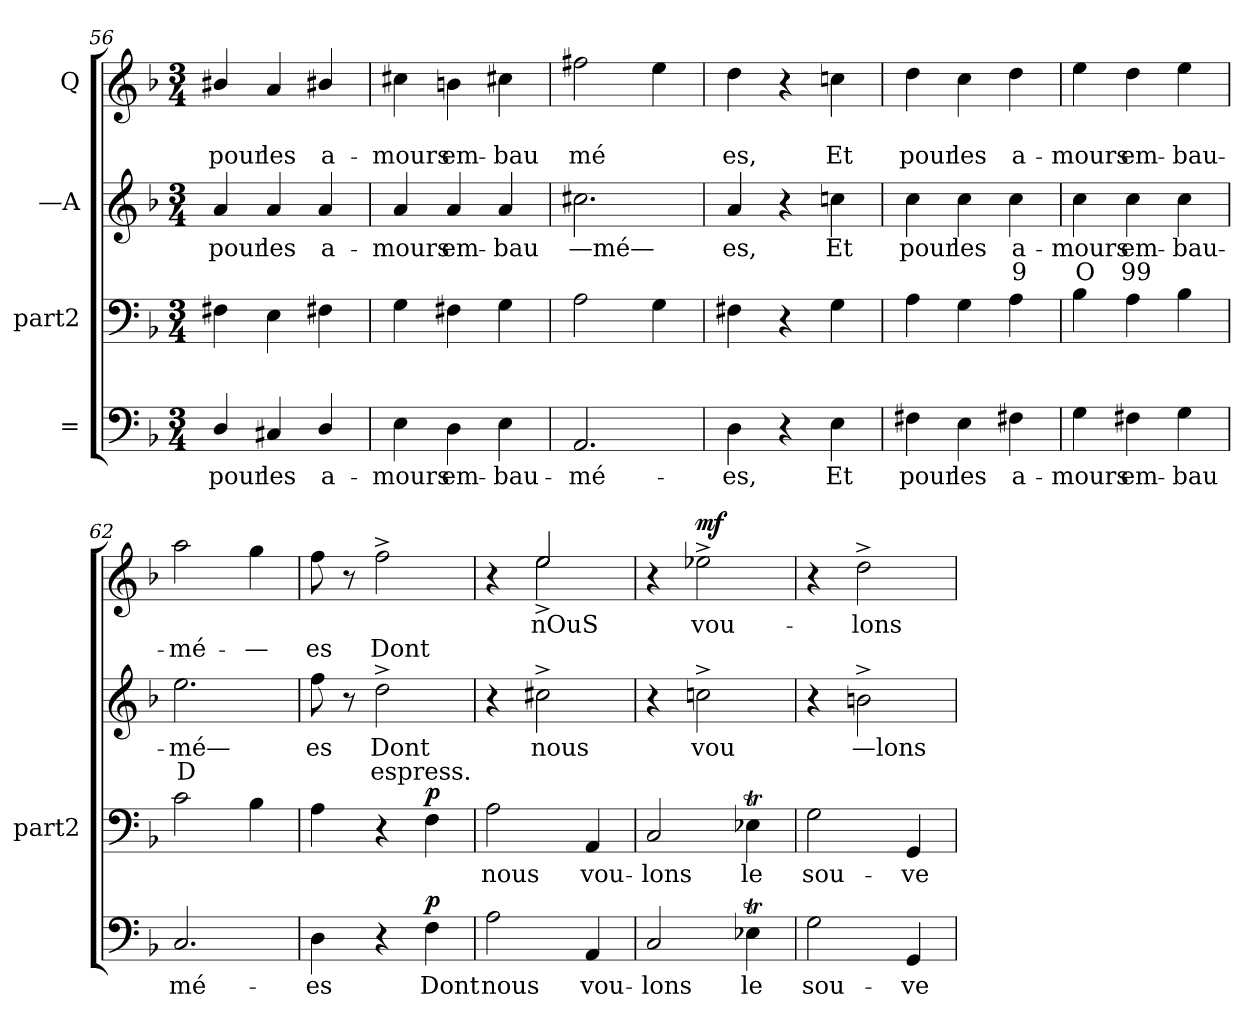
**kern	**text	**dynam	**kern	**text	**dynam	**kern	**text	**text	**kern	**text	**text	**dynam
*part4	*part4	*part4	*part3	*part3	*part3	*part2	*part2	*part2	*part1	*part1	*part1	*part1
*staff4	*staff4	*staff4	*staff3	*staff3	*staff3	*staff2	*staff2	*staff2	*staff1	*staff1	*staff1	*staff1
*I"=	*	*	*I"part2	*	*	*I"—A	*	*	*I"Q	*	*	*
*	*	*	*I'part2	*	*	*	*	*	*	*	*	*
*clefF4	*	*	*clefF4	*	*	*clefG2	*	*	*clefG2	*	*	*
*k[b-]	*	*	*k[b-]	*	*	*k[b-]	*	*	*k[b-]	*	*	*
*M3/4	*	*	*M3/4	*	*	*M3/4	*	*	*M3/4	*	*	*
=56	=56	=56	=56	=56	=56	=56	=56	=56	=56	=56	=56	=56
4Di/	pour	.	4F#Xi\	.	.	4ai/	pour	.	4b#Xi/	.	pour	.
4C#Xi/	les	.	4Ei\	.	.	4ai/	les	.	4ai/	.	les	.
4Di/	a-	.	4F#Xi\	.	.	4ai/	a-	.	4b#Xi/	.	a-	.
!!LO:LB:g=z
=57	=57	=57	=57	=57	=57	=57	=57	=57	=57	=57	=57	=57
4Ei\	mours	.	4Gi\	.	.	4ai/	mours	.	4cc#Xi\	.	mours	.
4Di\	em-	.	4F#Xi\	.	.	4ai/	em-	.	4bni\	.	em-	.
4Ei\	bau-	.	4Gi\	.	.	4ai/	bau	.	4cc#Xi\	.	bau	.
=58	=58	=58	=58	=58	=58	=58	=58	=58	=58	=58	=58	=58
2.AAi/	mé-	.	2Ai\	.	.	2.cc#Xi\	—mé—	.	2ff#Xi\	.	mé	.
.	.	.	4Gi\	.	.	.	.	.	4eei\	.	.	.
=59	=59	=59	=59	=59	=59	=59	=59	=59	=59	=59	=59	=59
4Di\	es,	.	4F#Xi\	.	.	4ai/	es,	.	4ddi\	.	es,	.
4r	.	.	4r	.	.	4r	.	.	4r	.	.	.
4Ei\	Et	.	4Gi\	.	.	4ccni\	Et	.	4ccni\	.	Et	.
=60	=60	=60	=60	=60	=60	=60	=60	=60	=60	=60	=60	=60
4F#Xi\	pour	.	4Ai\	.	.	4cci\	pour	.	4ddi\	.	pour	.
4Ei\	les	.	4Gi\	.	.	4cci\	les	.	4cci\	.	les	.
4F#Xi\	a-	.	4Ai\	.	.	4cci\	a-	9	4ddi\	.	a-	.
=61	=61	=61	=61	=61	=61	=61	=61	=61	=61	=61	=61	=61
4Gi\	mours	.	4B-i\	.	.	4cci\	mours	O	4eei\	.	mours	.
4F#Xi\	em-	.	4Ai\	.	.	4cci\	em-	99	4ddi\	.	em-	.
4Gi\	bau	.	4B-i\	.	.	4cci\	bau-	.	4eei\	.	bau-	.
=62	=62	=62	=62	=62	=62	=62	=62	=62	=62	=62	=62	=62
2.Ci/	mé-	.	2ci\	.	.	2.eei\	mé—	D	2aai\	.	mé-	.
.	.	.	4B-i\	.	.	.	.	.	4ggi\	.	—	.
=63	=63	=63	=63	=63	=63	=63	=63	=63	=63	=63	=63	=63
4Di\	es	.	4Ai\	.	.	8ffi\	es	.	8ffi\	.	es	.
.	.	.	.	.	.	8r	.	.	8r	.	.	.
4r	.	.	4r	.	.	2dd^>i\	Dont	espress.	2ff^>i\	.	Dont	.
!	!	!LO:DY:a	!	!	!LO:DY:a	!	!	!	!	!	!	!
4Fi\	Dont	p	4Fi\	.	p	.	.	.	.	.	.	.
!!LO:PB:g=z
=64	=64	=64	=64	=64	=64	=64	=64	=64	=64	=64	=64	=64
*	*	*	*	*	*	*	*	*	*^	*	*	*
2Ai\	nous	.	2Ai\	nous	.	4r	.	.	4r	4ryy	.	.	.
.	.	.	.	.	.	2cc#X^>i\	nous	.	2eei/	2ee^>j\	nOuS	.	.
4AAi/	vou-	.	4AAi/	vou-	.	.	.	.	.	.	.	.	.
*	*	*	*	*	*	*	*	*	*v	*v	*	*	*
=65	=65	=65	=65	=65	=65	=65	=65	=65	=65	=65	=65	=65
2Ci/	lons	.	2Ci/	lons	.	4r	.	.	4r	.	.	.
!	!	!	!	!	!	!	!	!	!	!	!	!LO:DY:a
.	.	.	.	.	.	2ccn^>i\	vou	.	2ee-X^>i\	vou-	.	mf
4E-XTi\	le	.	4E-XTi\	le	.	.	.	.	.	.	.	.
=66	=66	=66	=66	=66	=66	=66	=66	=66	=66	=66	=66	=66
2Gi\	sou-	.	2Gi\	sou-	.	4r	.	.	4r	.	.	.
.	.	.	.	.	.	2bn^>i\	—lons	.	2dd^>i\	lons	.	.
4GGi/	ve-	.	4GGi/	ve-	.	.	.	.	.	.	.	.
=	=	=	=	=	=	=	=	=	=	=	=	=
*-	*-	*-	*-	*-	*-	*-	*-	*-	*-	*-	*-	*-
